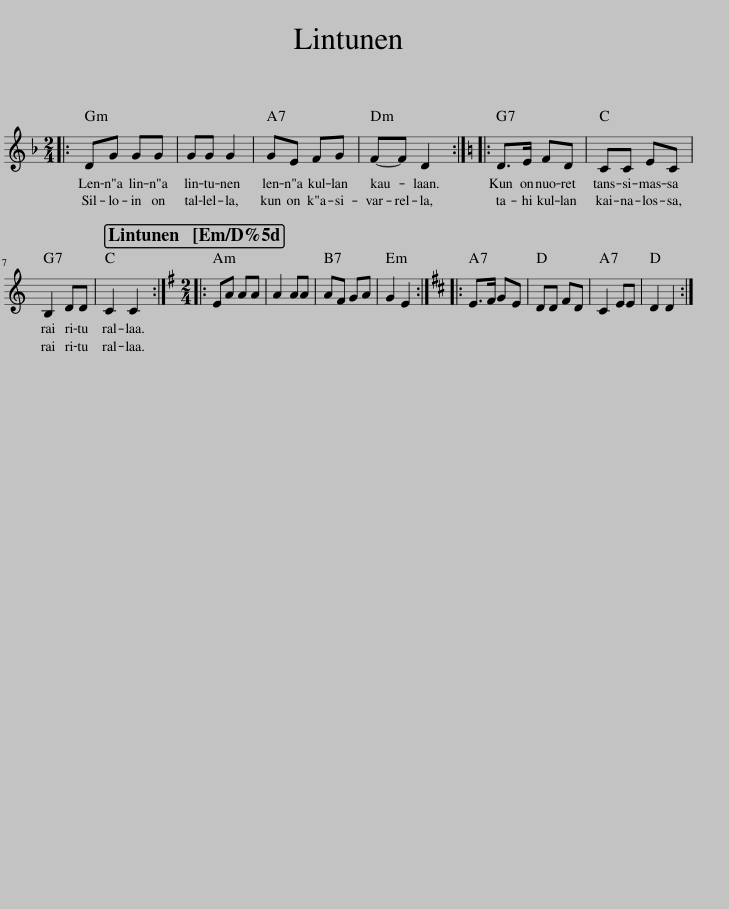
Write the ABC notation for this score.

X:1
L:1/8
M:2/4
I:linebreak $
K:Dmin
V:1 treble
V:1
|: DG GG | GG G2 | GE FG | F-F D2 ::[K:C] D>E FD | %5
 CC EC |$ B,2 DD | C2 C2 ::[K:Emin][M:2/4] EA AA | A2 AA | %10
 AF GA | G2 E2 ::[K:D] E>F GE | DD FD | C2 EE | %15
 D2 D2 :| %16
